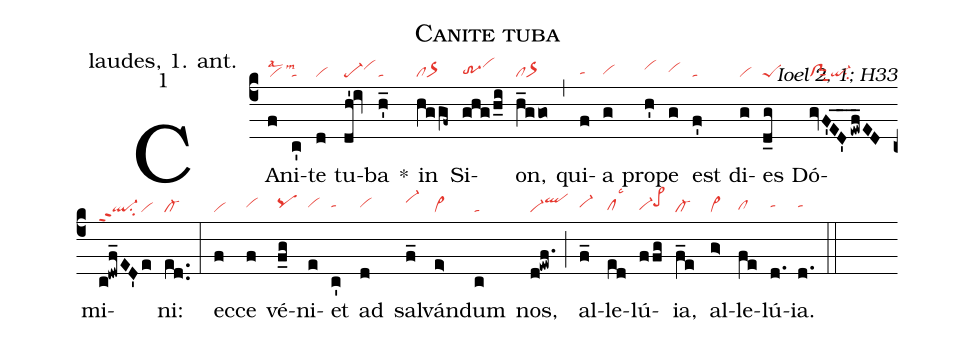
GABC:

name: Canite tuba;
office-part: laudes, 1. ant.;
mode: 1;
commentary: Ioel 2, 1; H33;
nabc-lines: 1;
%%
(c4)
CA(f|vilsal2lsm3)ni(c'|ta)te(d|vi) tu(dh'!iv|pe-vihi)ba(h'_|ta) *()
in(hggf~|clor>) Si(ghg/h_i|tr-3hgvihj)on,(h_ggo|clor>) (,)
qui(f|tahg)a(g|vihg) pro(h'|vihi)pe(g|vihh) est(f'|ta) di(g|vi)es(d_g|peS) Dó(gvF'ED'__/ewf_ED|clSsut2qi-su2)mi(c!dwf_ED'e|ql-ppt2su2``vi)ni:(ed..|cl-) (:)
ec(f|vi)ce(f|vihh) vé(f_g|pqhh)ni(e|vihh)et(c'|tahh) ad(d|vihh) sal(f_|vi-hj)ván(e>|vi>)dum(c|ta) nos,(d!ewf.|vi-qlhj) (;)
al(f_|vi-hh)le(ed|clhglsc3)lú(ffg|vi-hgpe>hi)ia,(f_e|cl-) al(g>|vi>)le(fe|clhg)lú(d.|tahh)ia.(d.|tahh) (::)
